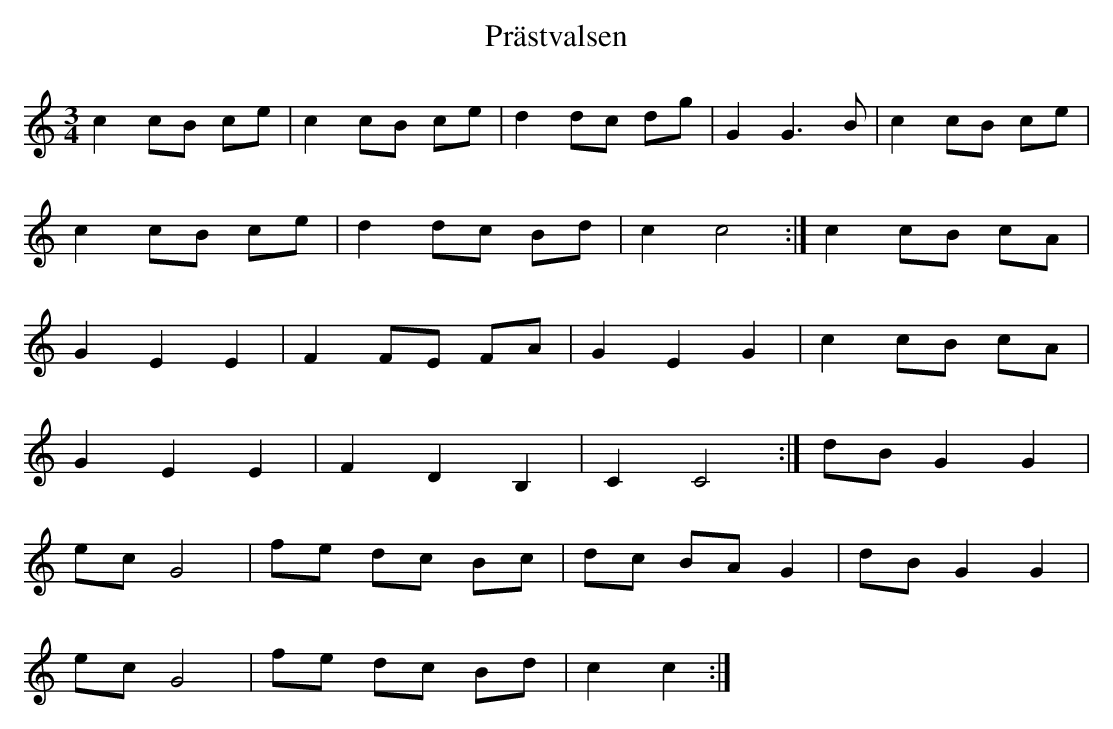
X:1
T: Prästvalsen
M: 3/4
L: 1/16
K: C
c4 c2B2 c2e2 | c4 c2B2 c2e2 | d4 d2c2 d2g2 | G4 G4>B4 | c4 c2B2 c2e2 |
c4 c2B2 c2e2 | d4 d2c2 B2d2 | c4 c8 :| c4 c2B2 c2A2 |
G4 E4 E4 | F4 F2E2 F2A2 | G4 E4 G4 | c4 c2B2 c2A2 |
G4 E4 E4 | F4 D4 B,4 | C4 C8 :| d2B2 G4 G4 |
e2c2 G8 | f2e2 d2c2 B2c2 | d2c2 B2A2 G4 | d2B2 G4 G4 |
e2c2 G8 | f2e2 d2c2 B2d2 | c4 c4 :|
